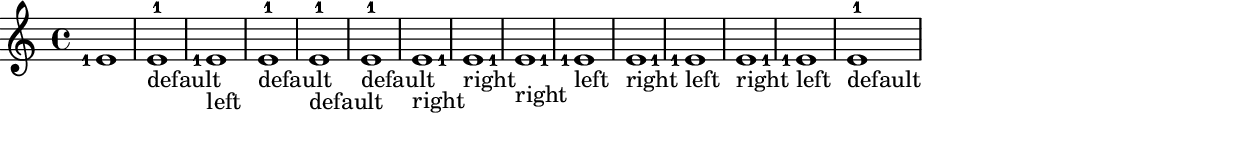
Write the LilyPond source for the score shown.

%% Generated by lilypond-book
%% Options: [exampleindent=10.16\mm,indent=0\mm,line-width=160\mm,paper-height=845.047\pt,paper-width=597.508\pt,papersize='(cons (* 597.508 pt) (* 845.047 pt))]
\include "lilypond-book-preamble.ly"


% ****************************************************************
% Start cut-&-pastable-section
% ****************************************************************

#(ly:set-option 'eps-box-padding 3.000000)



\paper {
  #(set-paper-size '(cons (* 597.508 pt) (* 845.047 pt)))
  indent = 0\mm
  line-width = 160\mm
  % offset the left padding, also add 1mm as lilypond creates cropped
  % images with a little space on the right
  line-width = #(- line-width (* mm  3.000000) (* mm 1))
}

\layout {
  
}




% ****************************************************************
% ly snippet:
% ****************************************************************
\sourcefilename "/lilypond-2.25.21/input/regression/unset-once.ly"
\sourcefileline 0
\version "2.19.21"

\header {

  texidoc = "@code{\\once \\unset} should change a context property
value for just one timestep and then return to the previous value."

}
\relative {
  \set fingeringOrientations = #'(left)
  <e'-1>1 |
  \once \unset fingeringOrientations
  <e-1>-"default" |
  <e-1>-"left" |

  \unset fingeringOrientations
  <e-1>-"default" |
  \once\unset fingeringOrientations
  <e-1>-"default" |
  <e-1>-"default" |
  \set Score.fingeringOrientations = #'(right)
  <e-1>-"right"
  \once\unset fingeringOrientations
  <e-1>-"right"
  <e-1>-"right"
  \once\set fingeringOrientations = #'(left)
  <e-1>-"left"
  <e-1>-"right"
  \set fingeringOrientations = #'(left)
  <e-1>-"left"
  \once \unset fingeringOrientations
  <e-1>-"right"
  <e-1>-"left"
  \unset fingeringOrientations
  \set Score.fingeringOrientations = #'(up down)
  <e-1>-"default"
}



% ****************************************************************
% end ly snippet
% ****************************************************************
